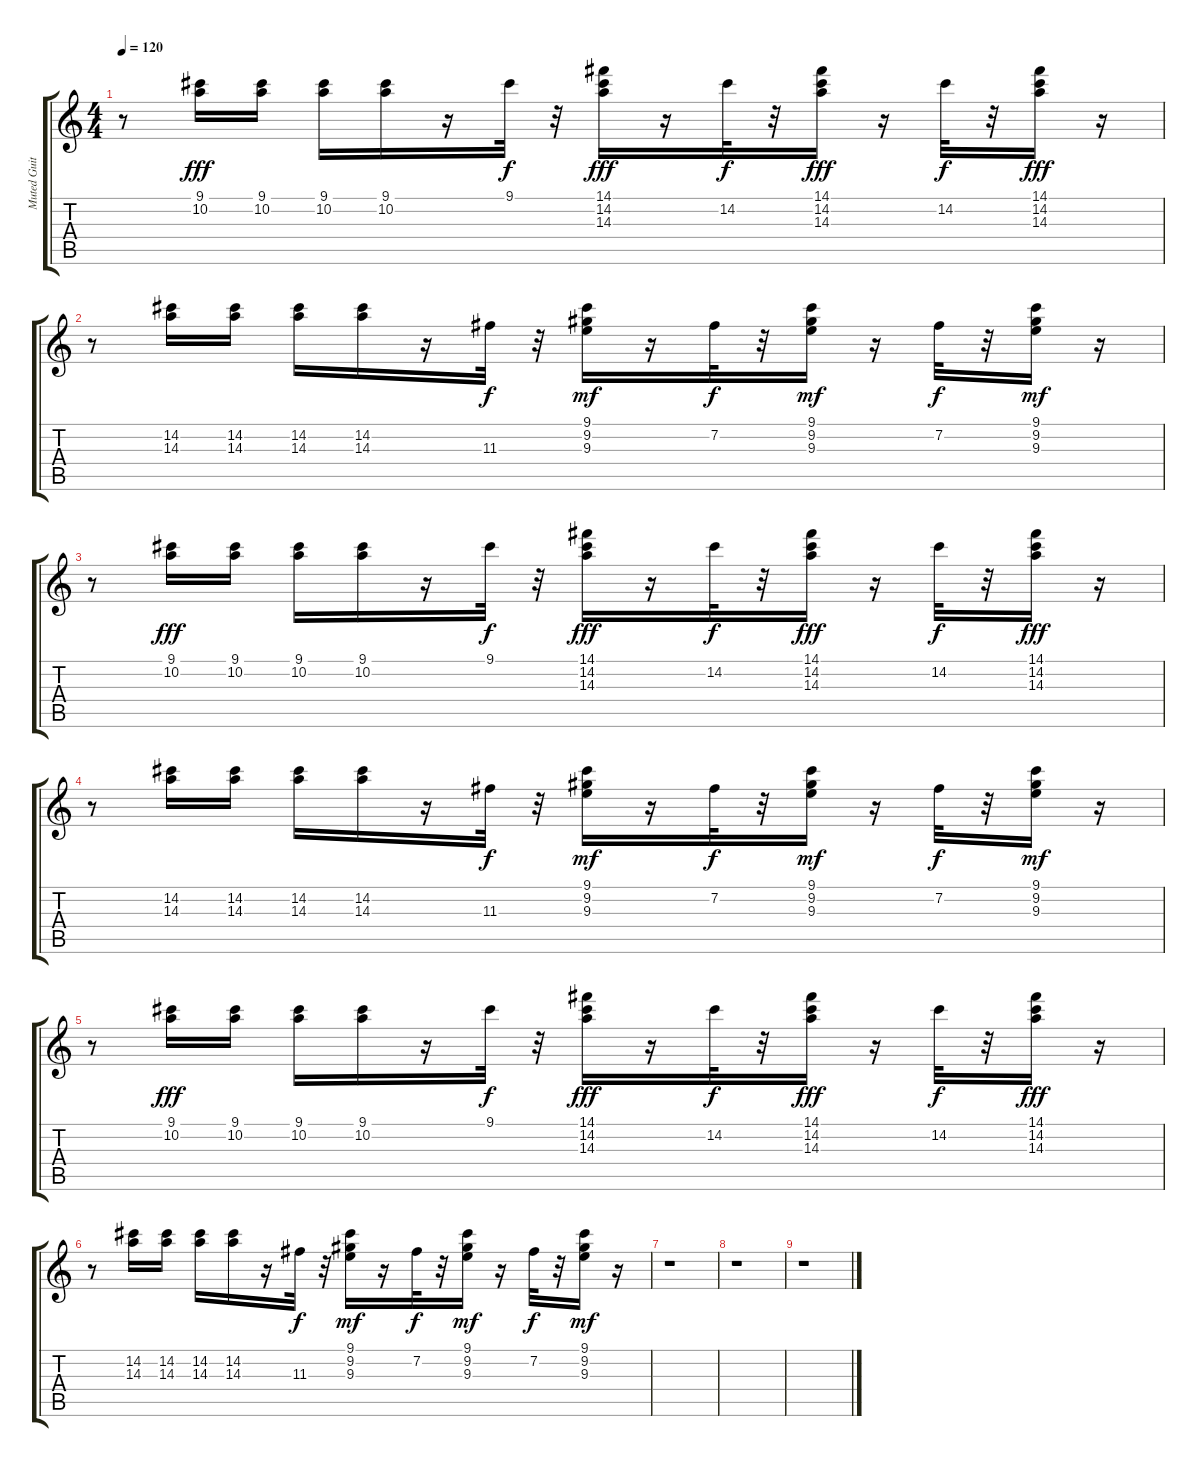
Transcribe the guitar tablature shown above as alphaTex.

\track ("Muted Guitar Jam" "Muted Guit") {instrument electricguitarmuted}
\staff {score tabs}
\tuning (E4 B3 G3 D3 A2 E2) {hide}
\ts (4 4)
\tempo 120
\clef g2
\ks c
r.8{dy mf} (9.1 10.2).16{dy fff} (9.1 10.2).16 (9.1 10.2).16 (9.1 10.2).16 r.16 9.1.32{dy f} r.32 (14.1 14.2 14.3).16{dy fff} r.16 14.2.32{dy f} r.32 (14.1 14.2 14.3).16{dy fff} r.16 14.2.32{dy f} r.32 (14.1 14.2 14.3).16{dy fff} r.16 |
r.8 (14.2 14.3).16 (14.2 14.3).16 (14.2 14.3).16 (14.2 14.3).16 r.16 11.3.32{dy f} r.32 (9.1 9.2 9.3).16{dy mf} r.16 7.2.32{dy f} r.32 (9.1 9.2 9.3).16{dy mf} r.16 7.2.32{dy f} r.32 (9.1 9.2 9.3).16{dy mf} r.16 |
r.8 (9.1 10.2).16{dy fff} (9.1 10.2).16 (9.1 10.2).16 (9.1 10.2).16 r.16 9.1.32{dy f} r.32 (14.1 14.2 14.3).16{dy fff} r.16 14.2.32{dy f} r.32 (14.1 14.2 14.3).16{dy fff} r.16 14.2.32{dy f} r.32 (14.1 14.2 14.3).16{dy fff} r.16 |
r.8 (14.2 14.3).16 (14.2 14.3).16 (14.2 14.3).16 (14.2 14.3).16 r.16 11.3.32{dy f} r.32 (9.1 9.2 9.3).16{dy mf} r.16 7.2.32{dy f} r.32 (9.1 9.2 9.3).16{dy mf} r.16 7.2.32{dy f} r.32 (9.1 9.2 9.3).16{dy mf} r.16 |
r.8 (9.1 10.2).16{dy fff} (9.1 10.2).16 (9.1 10.2).16 (9.1 10.2).16 r.16 9.1.32{dy f} r.32 (14.1 14.2 14.3).16{dy fff} r.16 14.2.32{dy f} r.32 (14.1 14.2 14.3).16{dy fff} r.16 14.2.32{dy f} r.32 (14.1 14.2 14.3).16{dy fff} r.16 |
r.8 (14.2 14.3).16 (14.2 14.3).16 (14.2 14.3).16 (14.2 14.3).16 r.16 11.3.32{dy f} r.32 (9.1 9.2 9.3).16{dy mf} r.16 7.2.32{dy f} r.32 (9.1 9.2 9.3).16{dy mf} r.16 7.2.32{dy f} r.32 (9.1 9.2 9.3).16{dy mf} r.16 |
r.1 |
r.1 |
r.1
